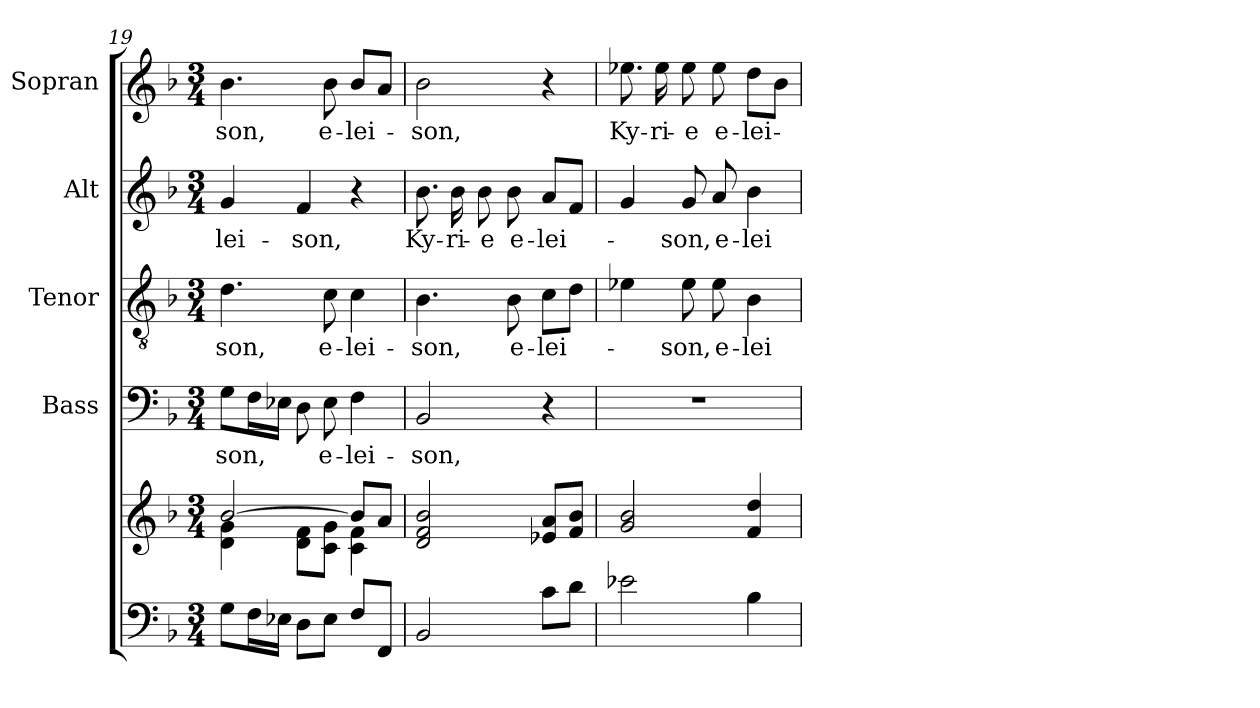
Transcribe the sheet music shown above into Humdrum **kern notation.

**kern	**kern	**kern	**text	**kern	**text	**kern	**text	**kern	**text
*part5	*part5	*part4	*part4	*part3	*part3	*part2	*part2	*part1	*part1
*staff6	*staff5	*staff4	*staff4	*staff3	*staff3	*staff2	*staff2	*staff1	*staff1
*	*	*I"Bass	*	*I"Tenor	*	*I"Alt	*	*I"Sopran	*
*	*	*I'B.	*	*I'T.	*	*I'A.	*	*I'S.	*
*clefF4	*clefG2	*clefF4	*	*clefGv2	*	*clefG2	*	*clefG2	*
*k[b-]	*k[b-]	*k[b-]	*	*k[b-]	*	*k[b-]	*	*k[b-]	*
*F:	*F:	*F:	*	*F:	*	*F:	*	*F:	*
*M3/4	*M3/4	*M3/4	*	*M3/4	*	*M3/4	*	*M3/4	*
=19	=19	=19	=19	=19	=19	=19	=19	=19	=19
*	*^	*	*	*	*	*	*	*	*
!	!	!	!	!LO:LY:b	!	!LO:LY:b	!	!LO:LY:b	!	!LO:LY:b
8G\L	[>2b-/	4d\ 4g\	8G\L	-son,	4.d\	-son,	4g/	-lei-	4.b-\	-son,
16F\L	.	.	16F\L	.	.	.	.	.	.	.
16E-X\JJ	.	.	16E-X\JJ	.	.	.	.	.	.	.
!	!	!	!	!	!	!	!	!LO:LY:b	!	!
8D\L	.	8d\ 8f\L	8D\	.	.	.	4f/	-son,	.	.
!	!	!	!	!LO:LY:b	!	!LO:LY:b	!	!	!	!LO:LY:b
8E-\J	.	8c\ 8g\J	8E-\	e-	8c\	e-	.	.	8b-\	e-
!	!	!	!	!LO:LY:b	!	!LO:LY:b	!	!	!	!LO:LY:b
8F/L	8b-/L]	4c\ 4f\	4F\	-lei-	4c\	-lei-	4r	.	8b-/L	-lei-
8FF/J	8a/J	.	.	.	.	.	.	.	8a/J	.
*	*v	*v	*	*	*	*	*	*	*	*
=20	=20	=20	=20	=20	=20	=20	=20	=20	=20
!	!	!	!LO:LY:b	!	!LO:LY:b	!	!LO:LY:b	!	!LO:LY:b
2BB-/	2d/ 2f/ 2b-/	2BB-/	-son,	4.B-\	-son,	8.b-\	Ky-	2b-\	-son,
!	!	!	!	!	!	!	!LO:LY:b	!	!
.	.	.	.	.	.	16b-\	-ri-	.	.
!	!	!	!	!	!	!	!LO:LY:b	!	!
.	.	.	.	.	.	8b-\	-e	.	.
!	!	!	!	!	!LO:LY:b	!	!LO:LY:b	!	!
.	.	.	.	8B-\	e-	8b-\	e-	.	.
!	!	!	!	!	!LO:LY:b	!	!LO:LY:b	!	!
8c\L	8e-X/ 8a/L	4r	.	8c\L	-lei-	8a/L	-lei-	4r	.
8d\J	8f/ 8b-/J	.	.	8d\J	.	8f/J	.	.	.
!!LO:PB:g=z
=21	=21	=21	=21	=21	=21	=21	=21	=21	=21
!	!	!	!	!	!	!	!	!	!LO:LY:b
2e-X\	2g/ 2b-/	2.r	.	4e-X\	.	4g/	.	8.ee-X\	Ky-
!	!	!	!	!	!	!	!	!	!LO:LY:b
.	.	.	.	.	.	.	.	16ee-\	-ri-
!	!	!	!	!	!LO:LY:b	!	!LO:LY:b	!	!LO:LY:b
.	.	.	.	8e-\	-son,	8g/	-son,	8ee-\	-e
!	!	!	!	!	!LO:LY:b	!	!LO:LY:b	!	!LO:LY:b
.	.	.	.	8e-\	e-	8a/	e-	8ee-\	e-
!	!	!	!	!	!LO:LY:b	!	!LO:LY:b	!	!LO:LY:b
4B-\	4f/ 4dd/	.	.	4B-\	-lei-	4b-\	-lei-	8dd\L	-lei-
.	.	.	.	.	.	.	.	8b-\J	.
=	=	=	=	=	=	=	=	=	=
*-	*-	*-	*-	*-	*-	*-	*-	*-	*-
